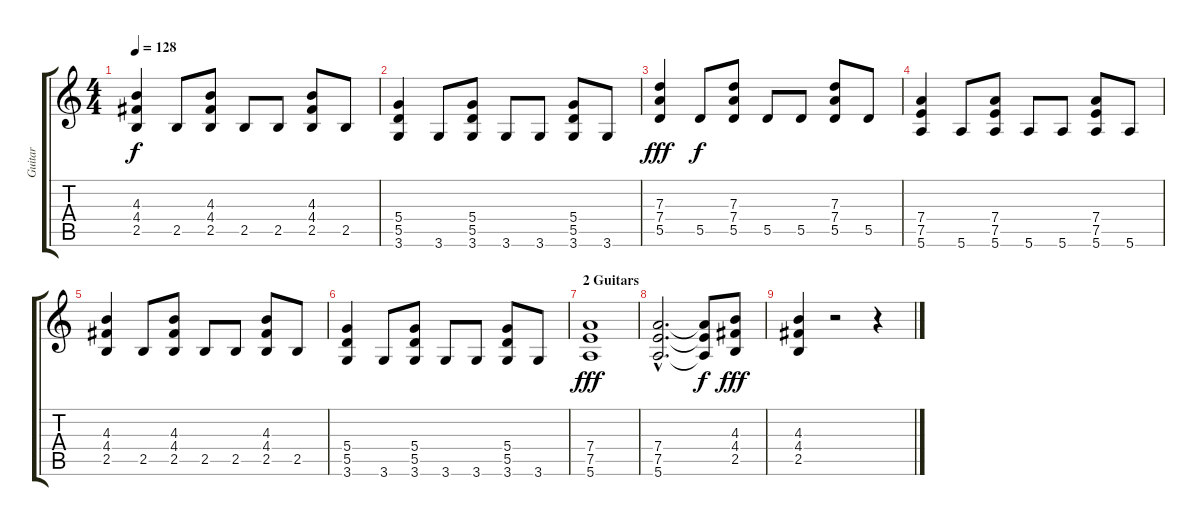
\track ("Guitar" "Guitar") {instrument distortionguitar}
\staff {score tabs}
\tuning (E4 B3 G3 D3 A2 E2) {hide}
\ts (4 4)
\tempo 128
\clef g2
\ks c
(4.3 4.4 2.5).4{dy f} 2.5.8 (4.3 4.4 2.5).8 2.5.8 2.5.8 (4.3 4.4 2.5).8 2.5.8 |
(5.4 5.5 3.6).4 3.6.8 (5.4 5.5 3.6).8 3.6.8 3.6.8 (5.4 5.5 3.6).8 3.6.8 |
(7.3 7.4 5.5).4{dy fff} 5.5.8{dy f} (7.3 7.4 5.5).8 5.5.8 5.5.8 (7.3 7.4 5.5).8 5.5.8 |
(7.4 7.5 5.6).4 5.6.8 (7.4 7.5 5.6).8 5.6.8 5.6.8 (7.4 7.5 5.6).8 5.6.8 |
(4.3 4.4 2.5).4 2.5.8 (4.3 4.4 2.5).8 2.5.8 2.5.8 (4.3 4.4 2.5).8 2.5.8 |
(5.4 5.5 3.6).4 3.6.8 (5.4 5.5 3.6).8 3.6.8 3.6.8 (5.4 5.5 3.6).8 3.6.8 |
\section ("" "2 Guitars")
(7.4 7.5 5.6).1{dy fff} |
(7.4{hac} 7.5{hac} 5.6{hac}).2{d} (7.4{t} 7.5{t} 5.6{t}).8{dy f} (4.3 4.4 2.5).8{dy fff} |
(4.3 4.4 2.5).4 r.2 r.4
